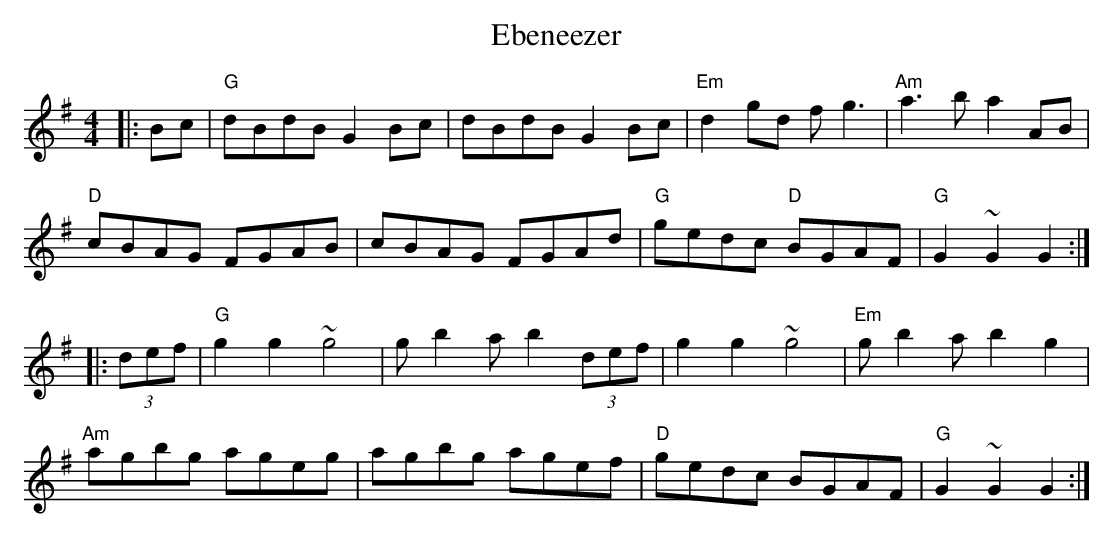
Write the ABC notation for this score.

X:1
T: Ebeneezer
M: 4/4
L: 1/8
K: G
|:Bc|\
"G"dBdB G2Bc|dBdB G2Bc|"Em"d2gd f g3|"Am"a3ba2AB|
"D"cBAG FGAB|cBAG FGAd|"G"gedc "D"BGAF|"G"G2~G2G2:|
|:(3def|\
"G"g2g2~g4|gb2ab2 (3def|g2g2~g4|"Em"gb2ab2g2|
"Am"agbg ageg|agbg agef|"D"gedc BGAF|"G"G2~G2G2:|
